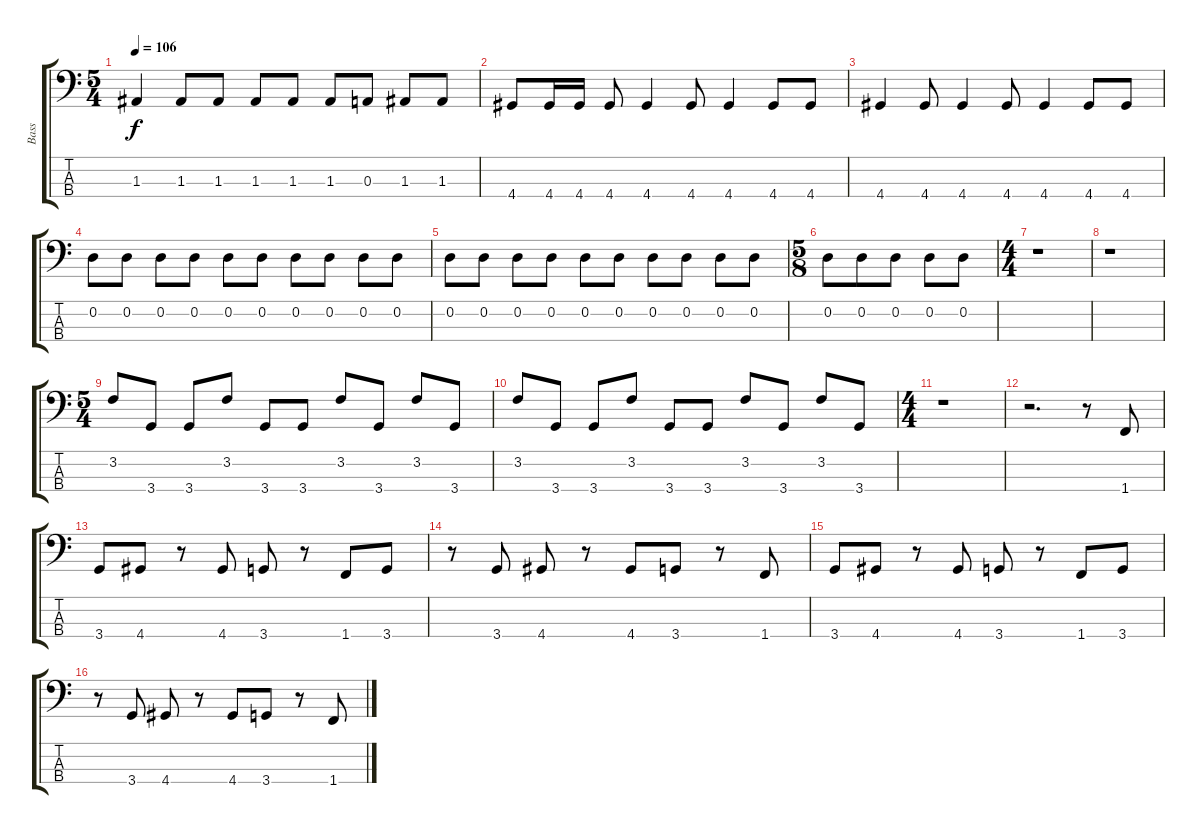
\track ("Bass" "Bass") {instrument slapbass2}
\staff {score tabs}
\tuning (G2 D2 A1 E1) {hide}
\ts (5 4)
\tempo 106
\clef f4
\ks c
1.3.4{dy f} 1.3.8 1.3.8 1.3.8 1.3.8 1.3.8 0.3.8 1.3.8 1.3.8 |
4.4.8 4.4.16 4.4.16 4.4.8 4.4.4 4.4.8 4.4.4 4.4.8 4.4.8 |
4.4.4 4.4.8 4.4.4 4.4.8 4.4.4 4.4.8 4.4.8 |
0.2.8 0.2.8 0.2.8 0.2.8 0.2.8 0.2.8 0.2.8 0.2.8 0.2.8 0.2.8 |
0.2.8 0.2.8 0.2.8 0.2.8 0.2.8 0.2.8 0.2.8 0.2.8 0.2.8 0.2.8 |
\ts (5 8)
0.2.8 0.2.8 0.2.8 0.2.8 0.2.8 |
\ts (4 4)
r.1 |
r.1 |
\ts (5 4)
3.2.8 3.4.8 3.4.8 3.2.8 3.4.8 3.4.8 3.2.8 3.4.8 3.2.8 3.4.8 |
3.2.8 3.4.8 3.4.8 3.2.8 3.4.8 3.4.8 3.2.8 3.4.8 3.2.8 3.4.8 |
\ts (4 4)
r.1 |
r.2{d} r.8 1.4.8 |
3.4.8 4.4.8 r.8 4.4.8 3.4.8 r.8 1.4.8 3.4.8 |
r.8 3.4.8 4.4.8 r.8 4.4.8 3.4.8 r.8 1.4.8 |
3.4.8 4.4.8 r.8 4.4.8 3.4.8 r.8 1.4.8 3.4.8 |
r.8 3.4.8 4.4.8 r.8 4.4.8 3.4.8 r.8 1.4.8
